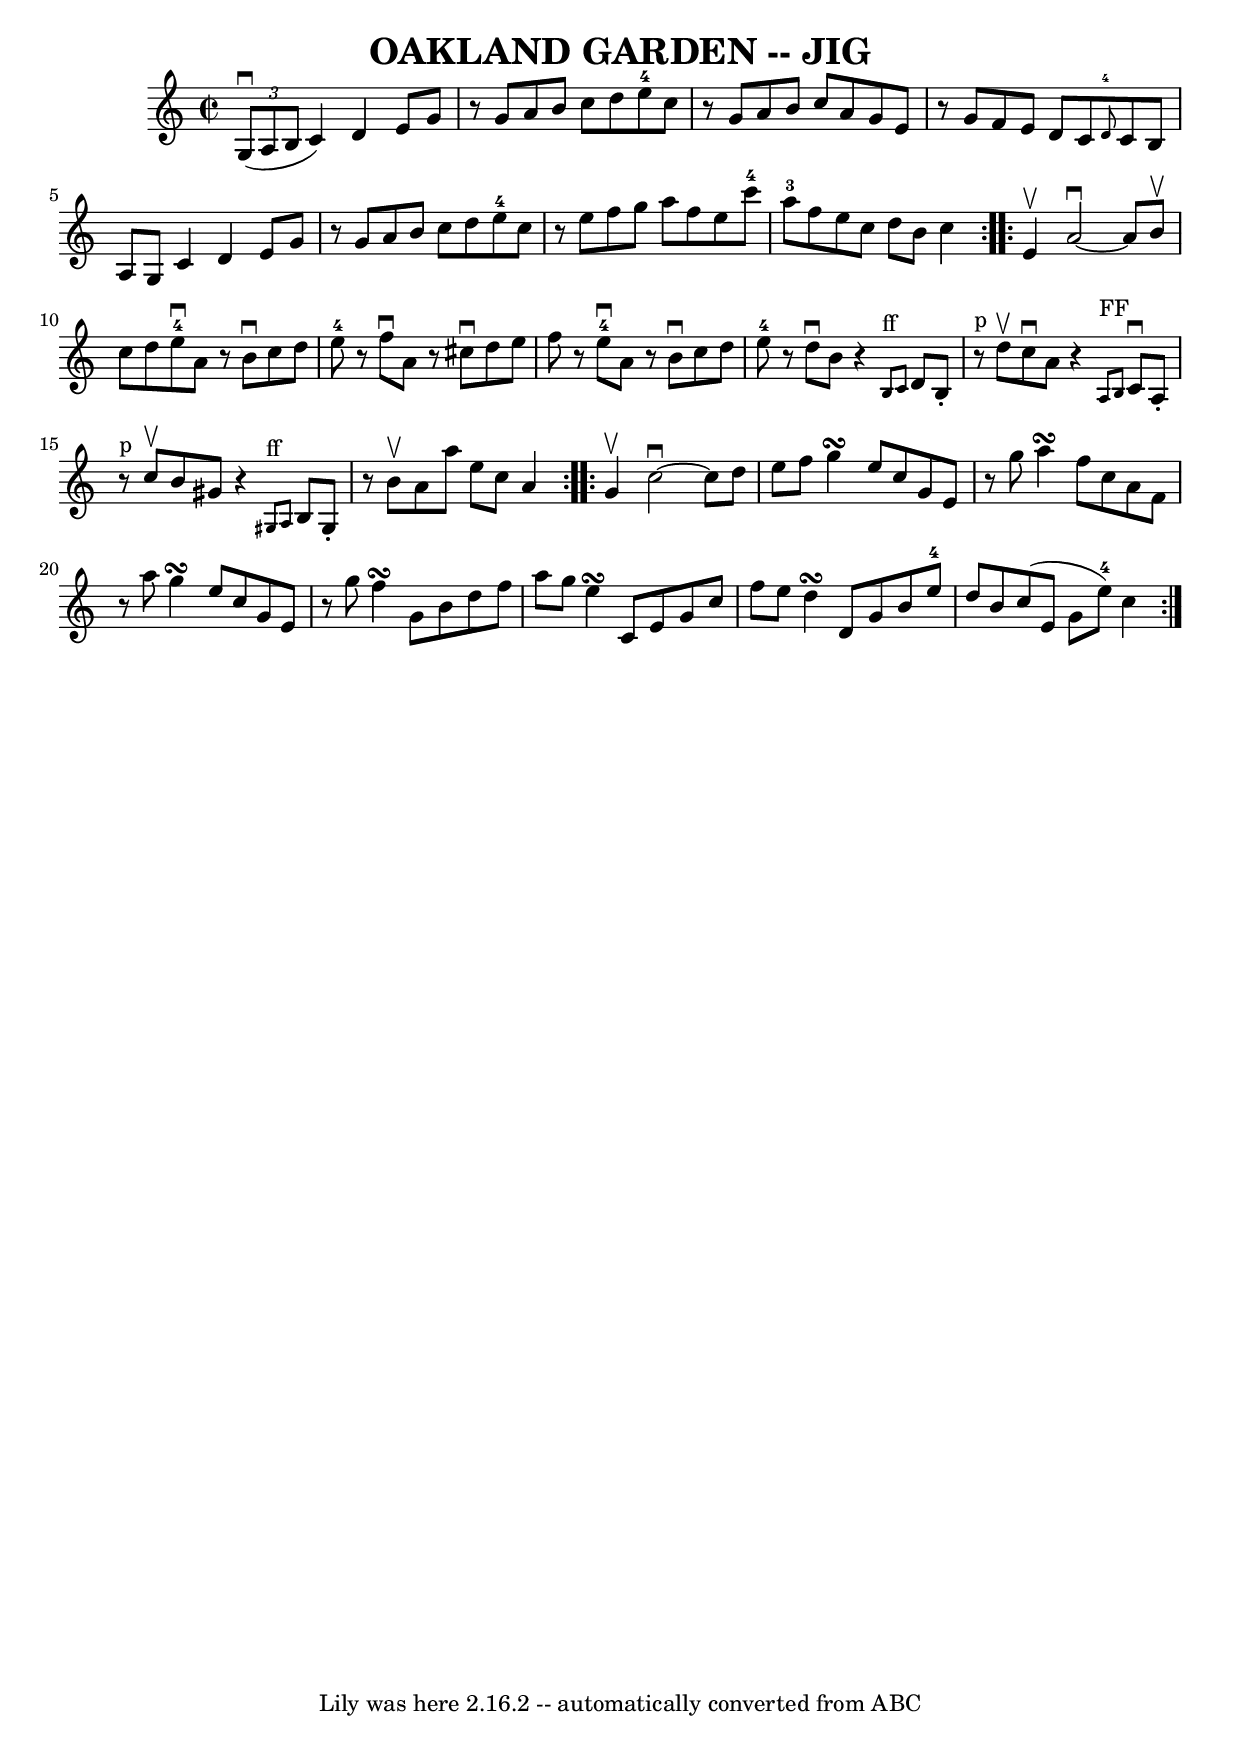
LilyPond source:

\version "2.7.40"
\include "Mammoth.ily"
\header {
	book = "Ryan's Mammoth Collection of Fiddle Tunes"
	crossRefNumber = "1"
	footnotes = ""
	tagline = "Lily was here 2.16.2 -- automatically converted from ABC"
	title = "OAKLAND GARDEN -- JIG"
}
voicedefault =  {
\set Score.defaultBarType = "empty"

\repeat volta 2 {
\override Staff.TimeSignature #'style = #'C
 \time 2/2 \key c \major   \times 2/3 { g8 (^\downbow a8 b8  }       
|
 c'4) d'4 e'8 g'8    r8 g'8    |
 a'8 b'8    
c''8 d''8 e''8-4 c''8    r8 g'8    |
 a'8 b'8 c''8   
 a'8 g'8 e'8    r8 g'8    |
 f'8 e'8 d'8 c'8    
\grace { d'8-4 } c'8 b8 a8 g8        |
 c'4 d'4    
e'8 g'8    r8 g'8    |
 a'8 b'8 c''8 d''8 e''8-4   
c''8    r8 e''8    |
 f''8 g''8 a''8 f''8 e''8 c'''8 
-4 a''8-3 f''8    |
 e''8 c''8 d''8 b'8 c''4    }  
   \repeat volta 2 { e'4^\upbow       |
 a'2^\downbow  ~ a'8    
b'8^\upbow c''8 d''8    |
 e''8-4^\downbow a'8    r8 b'8 
^\downbow c''8 d''8 e''8-4   r8   |
 f''8^\downbow a'8    
r8 cis''8^\downbow d''8 e''8 f''8    r8   |
 e''8 
-4^\downbow a'8    r8 b'8^\downbow c''8 d''8 e''8-4   r8       
|
 d''8^\downbow b'8    r4   \grace { b8^"ff" c'8  } d'8    
b8 -.     r8^"p" d''8^\upbow   |
 c''8^\downbow a'8    r4   
\grace { a8^"FF" b8  } c'8^\downbow a8 -.     r8^"p" c''8^\upbow   
    |
 b'8 gis'8    r4   \grace { gis8^"ff" a8  } b8 gis8 
-.   r8 b'8^\upbow   |
 a'8 a''8 e''8 c''8 a'4    }     
\repeat volta 2 { g'4^\upbow       |
 c''2^\downbow  ~ c''8    
d''8 e''8 f''8    |
 g''4\turn e''8 c''8 g'8 e'8    
r8 g''8    |
 a''4\turn f''8 c''8 a'8 f'8    r8 a''8    
|
 g''4\turn e''8 c''8 g'8 e'8    r8 g''8        |
   
f''4\turn g'8 b'8 d''8 f''8 a''8 g''8    |
 e''4 
\turn c'8 e'8 g'8 c''8 f''8 e''8    |
 d''4\turn    
d'8 g'8 b'8 e''8-4 d''8 b'8    |
 c''8 (e'8 g'8  
 e''8-4) c''4    }   
}

\score{
    <<

	\context Staff="default"
	{
	    \voicedefault 
	}

    >>
	\layout {
	}
	\midi {}
}
